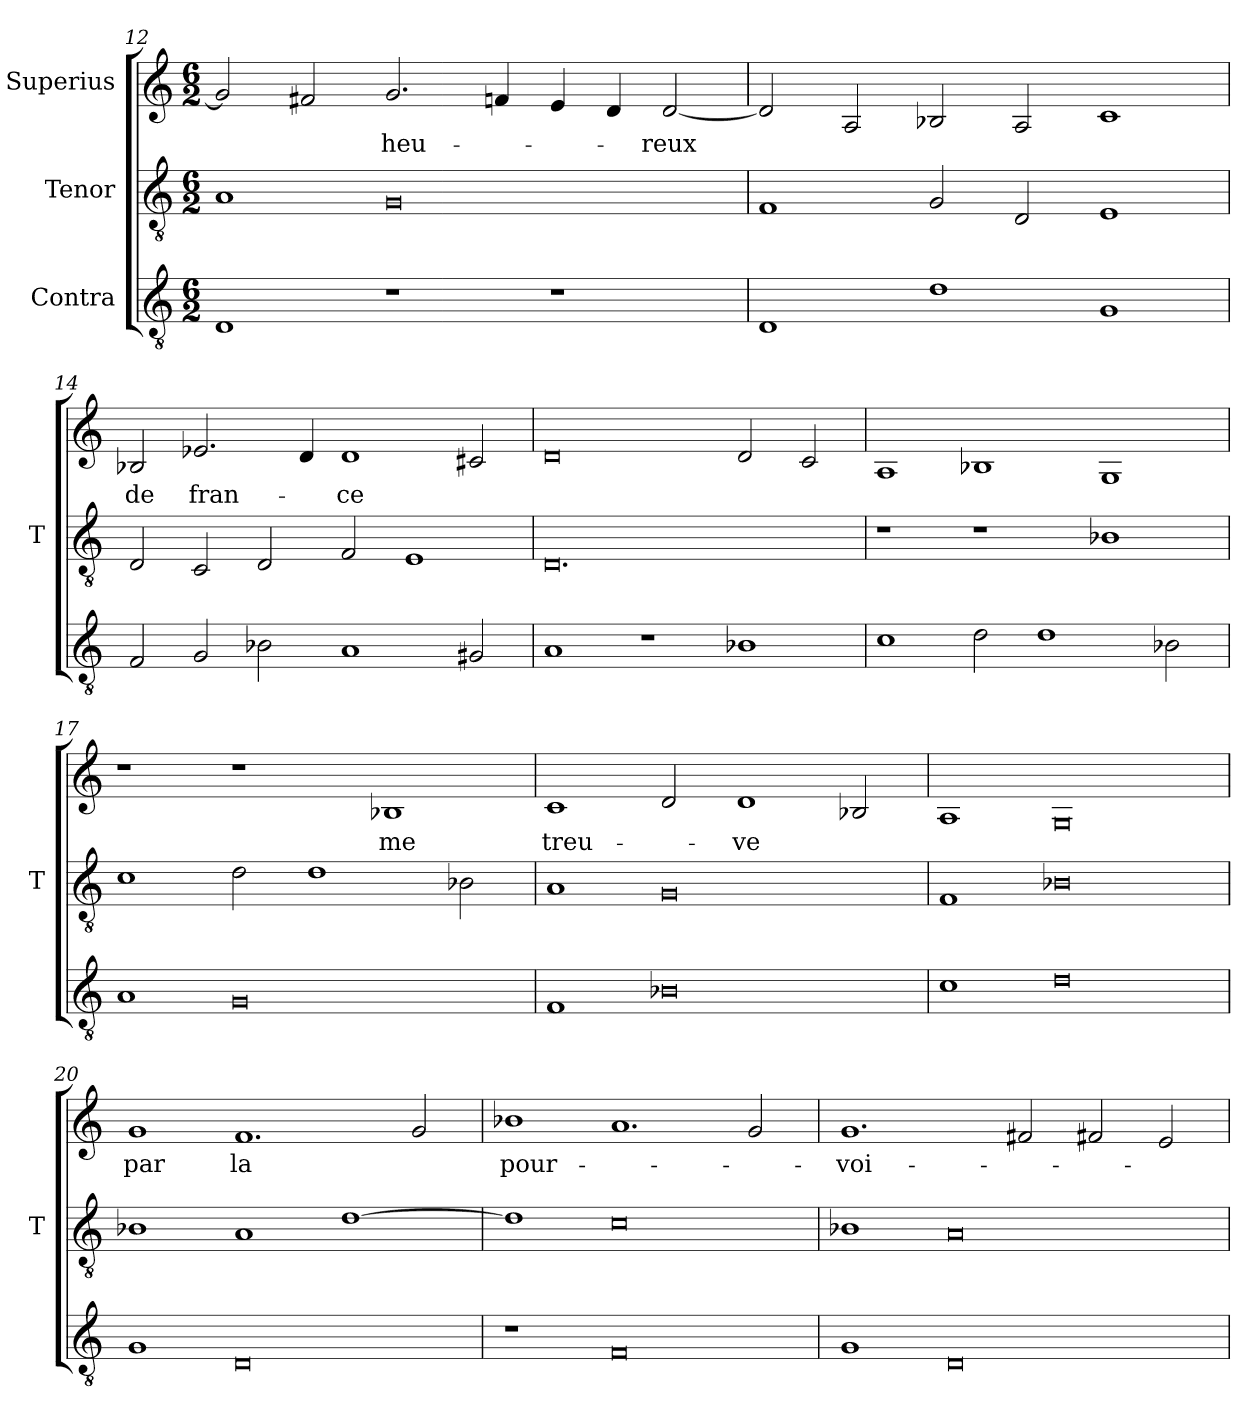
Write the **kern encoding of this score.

**kern	**kern	**kern	**text
*part3	*part2	*part1	*part1
*staff3	*staff2	*staff1	*staff1
*I"Contra	*I"Tenor	*I"Superius	*
*	*I'T	*	*
*clefGv2	*clefGv2	*clefG2	*
*M6/2	*M6/2	*M6/2	*
=12	=12	=12	=12
1D	1A	2g]	.
.	.	2f#X	.
1r	0G	2.g	heu-
.	.	4f	.
1r	.	4e	.
.	.	4d	.
.	.	[2d	-reux
=13	=13	=13	=13
1D	1F	2d]	.
.	.	2A	.
1d	2G	2B-X	.
.	2D	2A	.
1G	1E	1c	.
=14	=14	=14	=14
2F	2D	2B-X	-de
2G	2C	2.e-X	fran-
2B-X	2D	.	.
.	.	4d	.
1A	2F	1d	-ce
.	1E	.	.
2G#X	.	2c#X	.
=15	=15	=15	=15
1A	0.D	0d	.
1r	.	.	.
1B-X	.	2d	.
.	.	2c	.
=16	=16	=16	=16
1c	1r	1A	.
2d	1r	1B-X	.
1d	.	.	.
.	1B-X	1G	.
2B-X	.	.	.
=17	=17	=17	=17
1A	1c	1r	.
0G	2d	1r	.
.	1d	.	.
.	.	1B-X	-me
.	2B-X	.	.
=18	=18	=18	=18
1F	1A	1c	treu-
0B-X	0G	2d	.
.	.	1d	-ve
.	.	2B-X	.
=19	=19	=19	=19
1c	1F	1A	.
0d	0B-X	0G	.
=20	=20	=20	=20
1G	1B-X	1g	-par
0D	1A	1.f	-la
.	[1d	.	.
.	.	2g	.
=21	=21	=21	=21
1r	1d]	1b-X	pour-
0F	0c	1.a	.
.	.	2g	.
=22	=22	=22	=22
1G	1B-X	1.g	-voi-
0D	0A	.	.
.	.	2f#X	.
.	.	2f#X	.
.	.	2e	.
=	=	=	=
*-	*-	*-	*-
